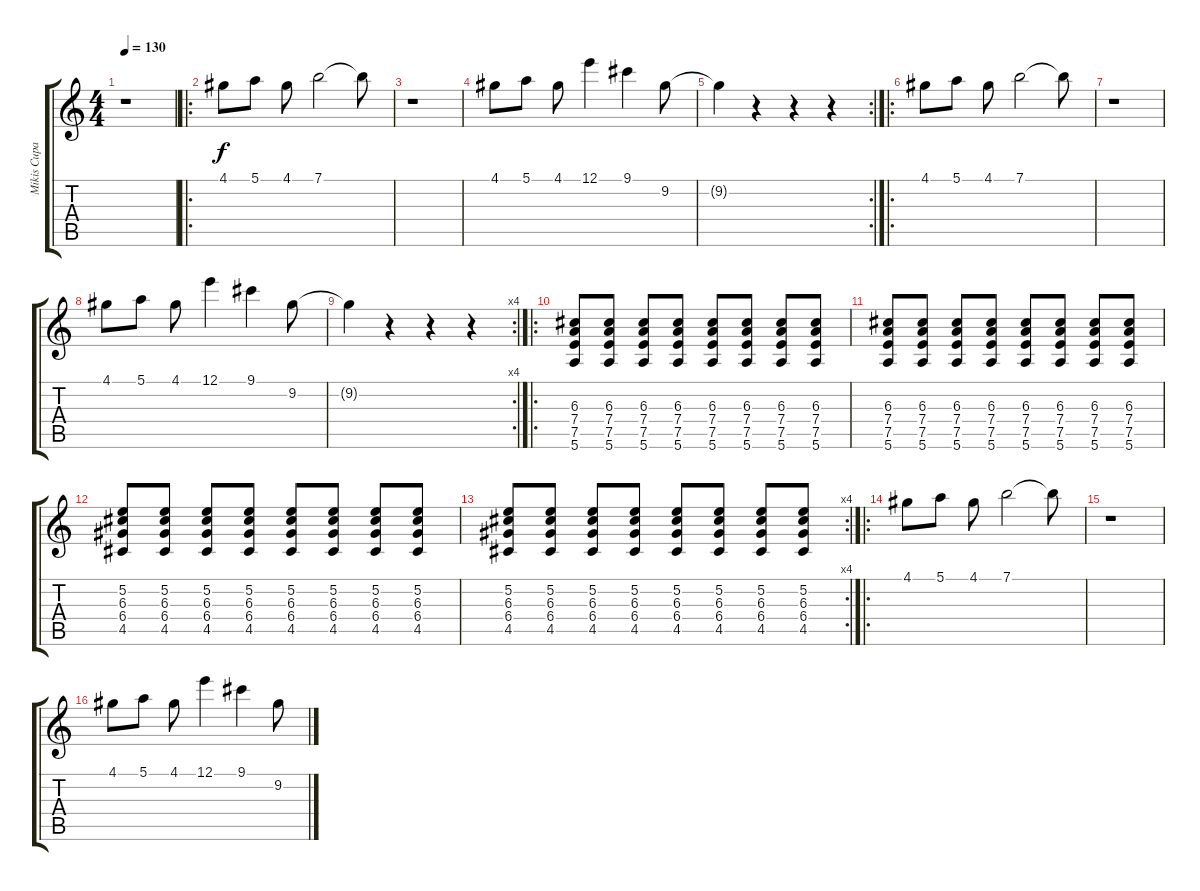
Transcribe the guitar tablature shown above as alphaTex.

\track ("Mikis Cupas" "Mikis Cupa") {instrument overdrivenguitar}
\staff {score tabs}
\tuning (E4 B3 G3 D3 A2 E2) {hide}
\ts (4 4)
\tempo 130
\clef g2
\ks c
r.1{dy f instrument overdrivenguitar} |
\ro
4.1.8 5.1.8 4.1.8 7.1.2 7.1{t}.8 |
r.1 |
4.1.8 5.1.8 4.1.8 12.1.4 9.1.4 9.2.8 |
\rc 2
9.2{t}.4 r.4 r.4 r.4 |
\ro
4.1.8 5.1.8 4.1.8 7.1.2 7.1{t}.8 |
r.1 |
4.1.8 5.1.8 4.1.8 12.1.4 9.1.4 9.2.8 |
\rc 4
9.2{t}.4 r.4 r.4 r.4 |
\ro
(6.3 7.4 7.5 5.6).8 (6.3 7.4 7.5 5.6).8 (6.3 7.4 7.5 5.6).8 (6.3 7.4 7.5 5.6).8 (6.3 7.4 7.5 5.6).8 (6.3 7.4 7.5 5.6).8 (6.3 7.4 7.5 5.6).8 (6.3 7.4 7.5 5.6).8 |
(6.3 7.4 7.5 5.6).8 (6.3 7.4 7.5 5.6).8 (6.3 7.4 7.5 5.6).8 (6.3 7.4 7.5 5.6).8 (6.3 7.4 7.5 5.6).8 (6.3 7.4 7.5 5.6).8 (6.3 7.4 7.5 5.6).8 (6.3 7.4 7.5 5.6).8 |
(5.2 6.3 6.4 4.5).8 (5.2 6.3 6.4 4.5).8 (5.2 6.3 6.4 4.5).8 (5.2 6.3 6.4 4.5).8 (5.2 6.3 6.4 4.5).8 (5.2 6.3 6.4 4.5).8 (5.2 6.3 6.4 4.5).8 (5.2 6.3 6.4 4.5).8 |
\rc 4
(5.2 6.3 6.4 4.5).8 (5.2 6.3 6.4 4.5).8 (5.2 6.3 6.4 4.5).8 (5.2 6.3 6.4 4.5).8 (5.2 6.3 6.4 4.5).8 (5.2 6.3 6.4 4.5).8 (5.2 6.3 6.4 4.5).8 (5.2 6.3 6.4 4.5).8 |
\ro
4.1.8 5.1.8 4.1.8 7.1.2 7.1{t}.8 |
r.1 |
4.1.8 5.1.8 4.1.8 12.1.4 9.1.4 9.2.8
